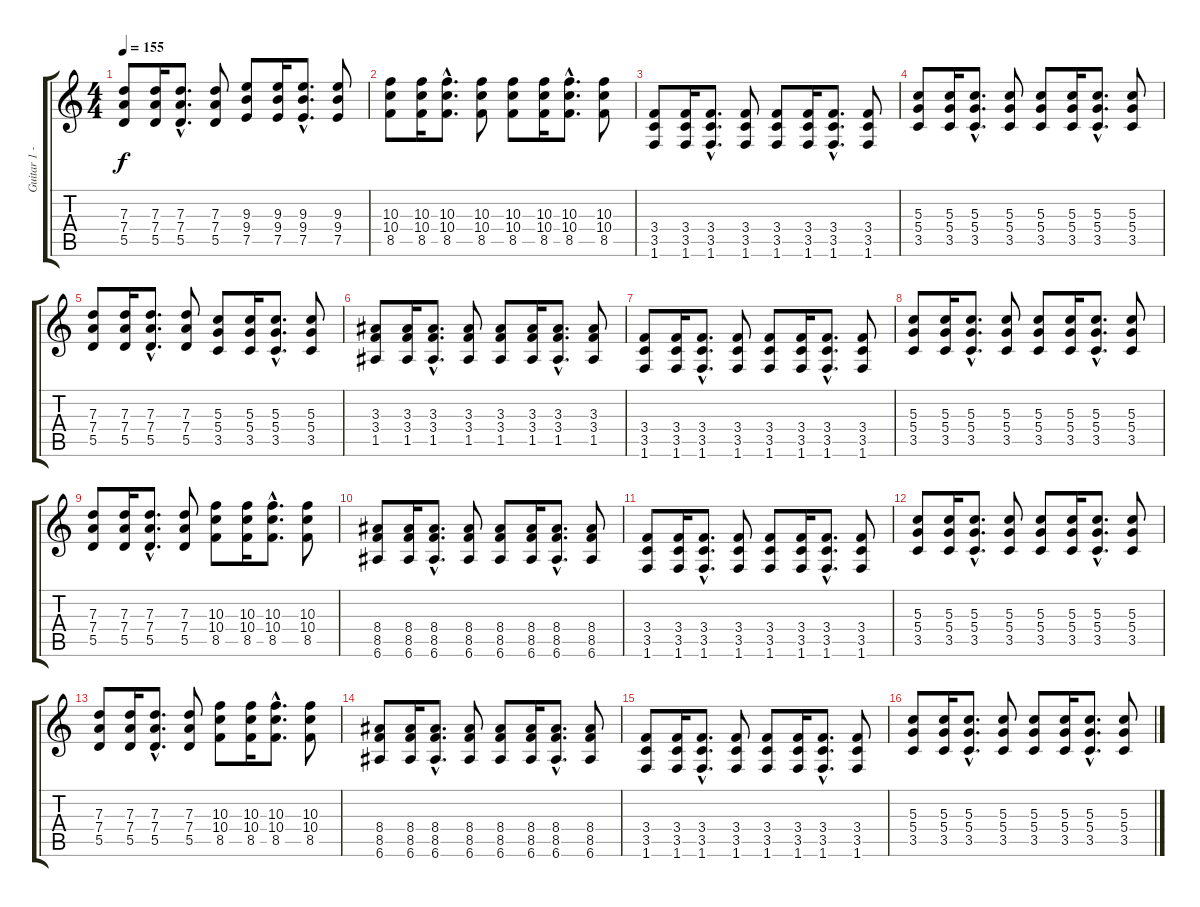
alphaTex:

\track ("Guitar 1 - Greg Hetson" "Guitar 1 -") {instrument distortionguitar}
\staff {score tabs}
\tuning (E4 B3 G3 D3 A2 E2) {hide}
\ts (4 4)
\tempo 155
\clef g2
\ks c
(7.3 7.4 5.5).8{dy f} (7.3 7.4 5.5).16 (7.3{hac} 7.4{hac} 5.5{hac}).8{d} (7.3 7.4 5.5).8 (9.3 9.4 7.5).8 (9.3 9.4 7.5).16 (9.3{hac} 9.4{hac} 7.5{hac}).8{d} (9.3 9.4 7.5).8 |
(10.3 10.4 8.5).8 (10.3 10.4 8.5).16 (10.3{hac} 10.4{hac} 8.5{hac}).8{d} (10.3 10.4 8.5).8 (10.3 10.4 8.5).8 (10.3 10.4 8.5).16 (10.3{hac} 10.4{hac} 8.5{hac}).8{d} (10.3 10.4 8.5).8 |
(3.4 3.5 1.6).8 (3.4 3.5 1.6).16 (3.4{hac} 3.5{hac} 1.6{hac}).8{d} (3.4 3.5 1.6).8 (3.4 3.5 1.6).8 (3.4 3.5 1.6).16 (3.4{hac} 3.5{hac} 1.6{hac}).8{d} (3.4 3.5 1.6).8 |
(5.3 5.4 3.5).8 (5.3 5.4 3.5).16 (5.3{hac} 5.4{hac} 3.5{hac}).8{d} (5.3 5.4 3.5).8 (5.3 5.4 3.5).8 (5.3 5.4 3.5).16 (5.3{hac} 5.4{hac} 3.5{hac}).8{d} (5.3 5.4 3.5).8 |
(7.3 7.4 5.5).8 (7.3 7.4 5.5).16 (7.3{hac} 7.4{hac} 5.5{hac}).8{d} (7.3 7.4 5.5).8 (5.3 5.4 3.5).8 (5.3 5.4 3.5).16 (5.3{hac} 5.4{hac} 3.5{hac}).8{d} (5.3 5.4 3.5).8 |
(3.3 3.4 1.5).8 (3.3 3.4 1.5).16 (3.3{hac} 3.4{hac} 1.5{hac}).8{d} (3.3 3.4 1.5).8 (3.3 3.4 1.5).8 (3.3 3.4 1.5).16 (3.3{hac} 3.4{hac} 1.5{hac}).8{d} (3.3 3.4 1.5).8 |
(3.4 3.5 1.6).8 (3.4 3.5 1.6).16 (3.4{hac} 3.5{hac} 1.6{hac}).8{d} (3.4 3.5 1.6).8 (3.4 3.5 1.6).8 (3.4 3.5 1.6).16 (3.4{hac} 3.5{hac} 1.6{hac}).8{d} (3.4 3.5 1.6).8 |
(5.3 5.4 3.5).8 (5.3 5.4 3.5).16 (5.3{hac} 5.4{hac} 3.5{hac}).8{d} (5.3 5.4 3.5).8 (5.3 5.4 3.5).8 (5.3 5.4 3.5).16 (5.3{hac} 5.4{hac} 3.5{hac}).8{d} (5.3 5.4 3.5).8 |
(7.3 7.4 5.5).8 (7.3 7.4 5.5).16 (7.3{hac} 7.4{hac} 5.5{hac}).8{d} (7.3 7.4 5.5).8 (10.3 10.4 8.5).8 (10.3 10.4 8.5).16 (10.3{hac} 10.4{hac} 8.5{hac}).8{d} (10.3 10.4 8.5).8 |
(8.4 8.5 6.6).8 (8.4 8.5 6.6).16 (8.4{hac} 8.5{hac} 6.6{hac}).8{d} (8.4 8.5 6.6).8 (8.4 8.5 6.6).8 (8.4 8.5 6.6).16 (8.4{hac} 8.5{hac} 6.6{hac}).8{d} (8.4 8.5 6.6).8 |
(3.4 3.5 1.6).8 (3.4 3.5 1.6).16 (3.4{hac} 3.5{hac} 1.6{hac}).8{d} (3.4 3.5 1.6).8 (3.4 3.5 1.6).8 (3.4 3.5 1.6).16 (3.4{hac} 3.5{hac} 1.6{hac}).8{d} (3.4 3.5 1.6).8 |
(5.3 5.4 3.5).8 (5.3 5.4 3.5).16 (5.3{hac} 5.4{hac} 3.5{hac}).8{d} (5.3 5.4 3.5).8 (5.3 5.4 3.5).8 (5.3 5.4 3.5).16 (5.3{hac} 5.4{hac} 3.5{hac}).8{d} (5.3 5.4 3.5).8 |
(7.3 7.4 5.5).8 (7.3 7.4 5.5).16 (7.3{hac} 7.4{hac} 5.5{hac}).8{d} (7.3 7.4 5.5).8 (10.3 10.4 8.5).8 (10.3 10.4 8.5).16 (10.3{hac} 10.4{hac} 8.5{hac}).8{d} (10.3 10.4 8.5).8 |
(8.4 8.5 6.6).8 (8.4 8.5 6.6).16 (8.4{hac} 8.5{hac} 6.6{hac}).8{d} (8.4 8.5 6.6).8 (8.4 8.5 6.6).8 (8.4 8.5 6.6).16 (8.4{hac} 8.5{hac} 6.6{hac}).8{d} (8.4 8.5 6.6).8 |
(3.4 3.5 1.6).8 (3.4 3.5 1.6).16 (3.4{hac} 3.5{hac} 1.6{hac}).8{d} (3.4 3.5 1.6).8 (3.4 3.5 1.6).8 (3.4 3.5 1.6).16 (3.4{hac} 3.5{hac} 1.6{hac}).8{d} (3.4 3.5 1.6).8 |
(5.3 5.4 3.5).8 (5.3 5.4 3.5).16 (5.3{hac} 5.4{hac} 3.5{hac}).8{d} (5.3 5.4 3.5).8 (5.3 5.4 3.5).8 (5.3 5.4 3.5).16 (5.3{hac} 5.4{hac} 3.5{hac}).8{d} (5.3 5.4 3.5).8
